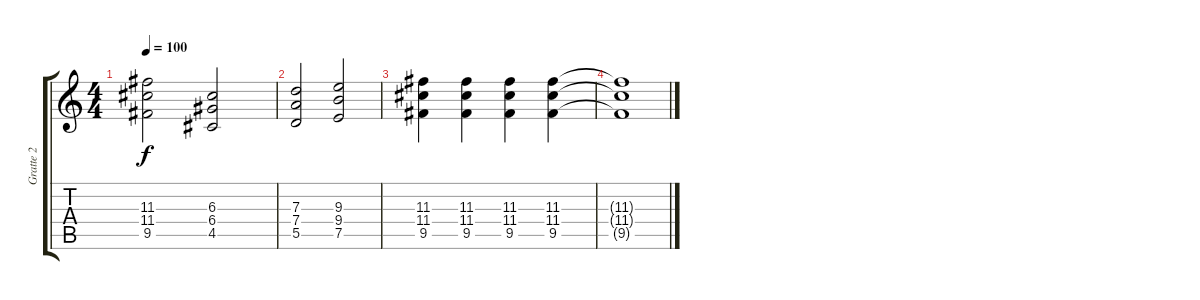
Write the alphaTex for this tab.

\track ("Gratte 2" "Gratte 2") {instrument distortionguitar}
\staff {score tabs}
\tuning (E4 B3 G3 D3 A2 E2) {hide}
\ts (4 4)
\tempo 100
\clef g2
\ks c
(11.3 11.4 9.5).2{dy f} (6.3 6.4 4.5).2 |
(7.3 7.4 5.5).2 (9.3 9.4 7.5).2 |
(11.3 11.4 9.5).4 (11.3 11.4 9.5).4 (11.3 11.4 9.5).4 (11.3 11.4 9.5).4 |
(11.3{t} 11.4{t} 9.5{t}).1
